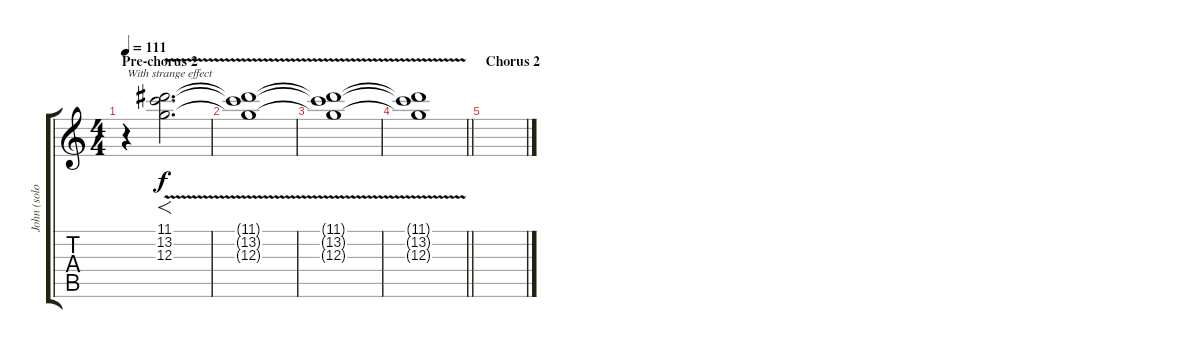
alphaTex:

\track ("John (solo R)" "John (solo") {instrument overdrivenguitar}
\staff {score tabs}
\tuning (E4 B3 G3 D3 A2 E2) {hide}
\ts (4 4)
\section ("" "Pre-chorus 2")
\tempo 111
\clef g2
\ks c
r.4{txt "With strange effect" dy f} (11.1{v} 13.2{v} 12.3{v}).2{f d} |
(11.1{v t} 13.2{v t} 12.3{v t}).1 |
(11.1{v t} 13.2{v t} 12.3{v t}).1 |
\barLineRight lightlight
(11.1{v t} 13.2{v t} 12.3{v t}).1 |
\section ("" "Chorus 2")
